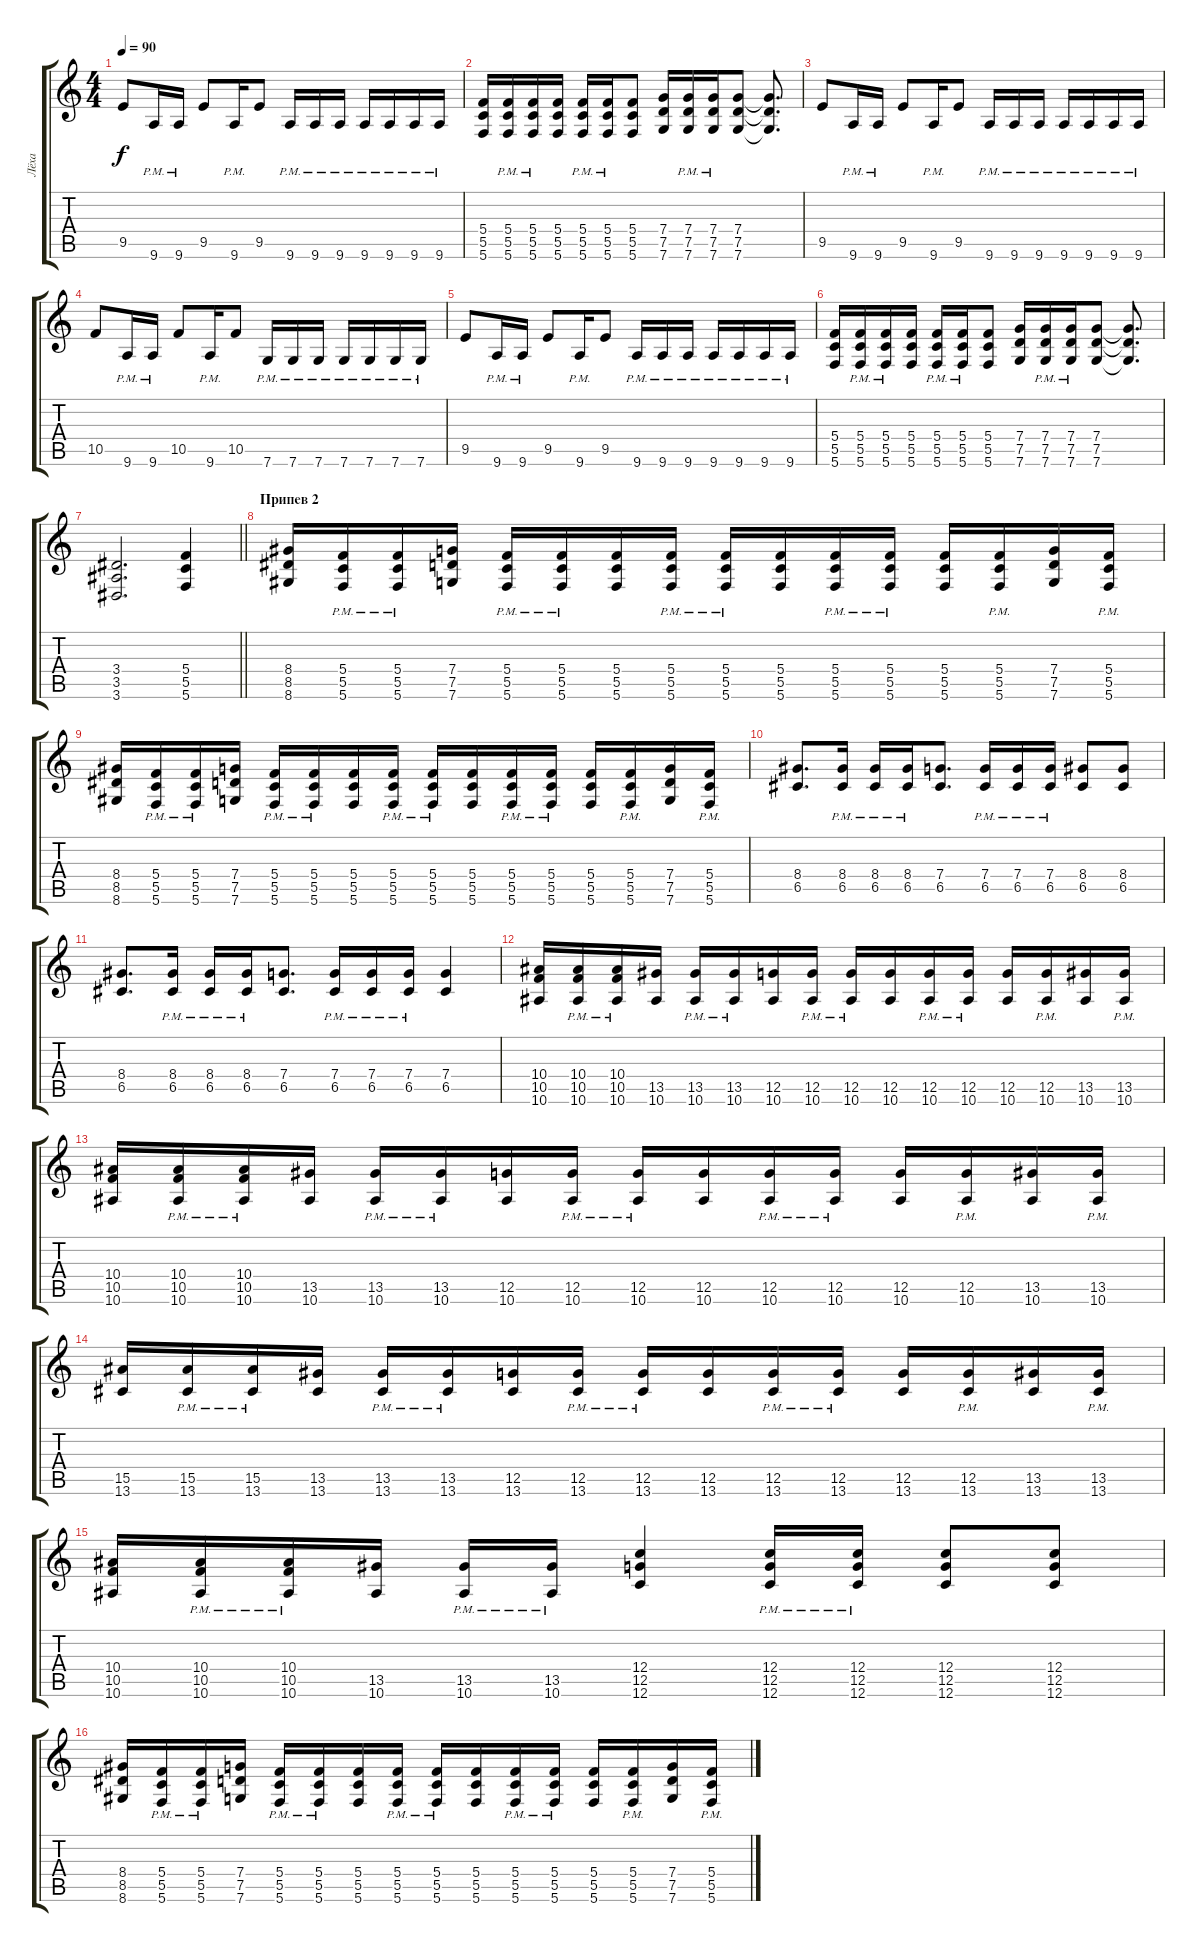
\track ("Лёха" "Лёха") {instrument distortionguitar}
\staff {score tabs}
\tuning (D4 A3 F3 C3 G2 C2) {hide}
\ts (4 4)
\tempo 90
\clef g2
\ks c
9.5.8{dy f} 9.6{pm}.16 9.6{pm}.16 9.5.8 9.6{pm}.16 9.5.8 9.6{pm}.16 9.6{pm}.16 9.6{pm}.16 9.6{pm}.16 9.6{pm}.16 9.6{pm}.16 9.6{pm}.16 |
(5.4 5.5 5.6).16 (5.4{pm} 5.5{pm} 5.6{pm}).16 (5.4{pm} 5.5{pm} 5.6{pm}).16 (5.4 5.5 5.6).16 (5.4{pm} 5.5{pm} 5.6{pm}).16 (5.4{pm} 5.5{pm} 5.6{pm}).16 (5.4 5.5 5.6).8 (7.4 7.5 7.6).16 (7.4{pm} 7.5{pm} 7.6{pm}).16 (7.4{pm} 7.5{pm} 7.6{pm}).16 (7.4 7.5 7.6).8 (7.4{t} 7.5{t} 7.6{t}).8{d} |
9.5.8 9.6{pm}.16 9.6{pm}.16 9.5.8 9.6{pm}.16 9.5.8 9.6{pm}.16 9.6{pm}.16 9.6{pm}.16 9.6{pm}.16 9.6{pm}.16 9.6{pm}.16 9.6{pm}.16 |
10.5.8 9.6{pm}.16 9.6{pm}.16 10.5.8 9.6{pm}.16 10.5.8 7.6{pm}.16 7.6{pm}.16 7.6{pm}.16 7.6{pm}.16 7.6{pm}.16 7.6{pm}.16 7.6{pm}.16 |
9.5.8 9.6{pm}.16 9.6{pm}.16 9.5.8 9.6{pm}.16 9.5.8 9.6{pm}.16 9.6{pm}.16 9.6{pm}.16 9.6{pm}.16 9.6{pm}.16 9.6{pm}.16 9.6{pm}.16 |
(5.4 5.5 5.6).16 (5.4{pm} 5.5{pm} 5.6{pm}).16 (5.4{pm} 5.5{pm} 5.6{pm}).16 (5.4 5.5 5.6).16 (5.4{pm} 5.5{pm} 5.6{pm}).16 (5.4{pm} 5.5{pm} 5.6{pm}).16 (5.4 5.5 5.6).8 (7.4 7.5 7.6).16 (7.4{pm} 7.5{pm} 7.6{pm}).16 (7.4{pm} 7.5{pm} 7.6{pm}).16 (7.4 7.5 7.6).8 (7.4{t} 7.5{t} 7.6{t}).8{d} |
\barLineRight lightlight
(3.4 3.5 3.6).2{d} (5.4 5.5 5.6).4 |
\section ("" "Припев 2")
(8.4 8.5 8.6).16 (5.4{pm} 5.5{pm} 5.6{pm}).16 (5.4{pm} 5.5{pm} 5.6{pm}).16 (7.4 7.5 7.6).16 (5.4{pm} 5.5{pm} 5.6{pm}).16 (5.4{pm} 5.5{pm} 5.6{pm}).16 (5.4 5.5 5.6).16 (5.4{pm} 5.5{pm} 5.6{pm}).16 (5.4{pm} 5.5{pm} 5.6{pm}).16 (5.4 5.5 5.6).16 (5.4{pm} 5.5{pm} 5.6{pm}).16 (5.4{pm} 5.5{pm} 5.6{pm}).16 (5.4 5.5 5.6).16 (5.4{pm} 5.5{pm} 5.6{pm}).16 (7.4 7.5 7.6).16 (5.4{pm} 5.5{pm} 5.6{pm}).16 |
(8.4 8.5 8.6).16 (5.4{pm} 5.5{pm} 5.6{pm}).16 (5.4{pm} 5.5{pm} 5.6{pm}).16 (7.4 7.5 7.6).16 (5.4{pm} 5.5{pm} 5.6{pm}).16 (5.4{pm} 5.5{pm} 5.6{pm}).16 (5.4 5.5 5.6).16 (5.4{pm} 5.5{pm} 5.6{pm}).16 (5.4{pm} 5.5{pm} 5.6{pm}).16 (5.4 5.5 5.6).16 (5.4{pm} 5.5{pm} 5.6{pm}).16 (5.4{pm} 5.5{pm} 5.6{pm}).16 (5.4 5.5 5.6).16 (5.4{pm} 5.5{pm} 5.6{pm}).16 (7.4 7.5 7.6).16 (5.4{pm} 5.5{pm} 5.6{pm}).16 |
(8.4 6.5).8{d} (8.4{pm} 6.5{pm}).16 (8.4{pm} 6.5{pm}).16 (8.4{pm} 6.5{pm}).16 (7.4 6.5).8{d} (7.4{pm} 6.5{pm}).16 (7.4{pm} 6.5{pm}).16 (7.4{pm} 6.5{pm}).16 (8.4 6.5).8 (8.4 6.5).8 |
(8.4 6.5).8{d} (8.4{pm} 6.5{pm}).16 (8.4{pm} 6.5{pm}).16 (8.4{pm} 6.5{pm}).16 (7.4 6.5).8{d} (7.4{pm} 6.5{pm}).16 (7.4{pm} 6.5{pm}).16 (7.4{pm} 6.5{pm}).16 (7.4 6.5).4 |
(10.4 10.5 10.6).16 (10.4{pm} 10.5{pm} 10.6{pm}).16 (10.4{pm} 10.5{pm} 10.6{pm}).16 (13.5 10.6).16 (13.5{pm} 10.6{pm}).16 (13.5{pm} 10.6{pm}).16 (12.5 10.6).16 (12.5{pm} 10.6{pm}).16 (12.5{pm} 10.6{pm}).16 (12.5 10.6).16 (12.5{pm} 10.6{pm}).16 (12.5{pm} 10.6{pm}).16 (12.5 10.6).16 (12.5{pm} 10.6{pm}).16 (13.5 10.6).16 (13.5{pm} 10.6{pm}).16 |
(10.4 10.5 10.6).16 (10.4{pm} 10.5{pm} 10.6{pm}).16 (10.4{pm} 10.5{pm} 10.6{pm}).16 (13.5 10.6).16 (13.5{pm} 10.6{pm}).16 (13.5{pm} 10.6{pm}).16 (12.5 10.6).16 (12.5{pm} 10.6{pm}).16 (12.5{pm} 10.6{pm}).16 (12.5 10.6).16 (12.5{pm} 10.6{pm}).16 (12.5{pm} 10.6{pm}).16 (12.5 10.6).16 (12.5{pm} 10.6{pm}).16 (13.5 10.6).16 (13.5{pm} 10.6{pm}).16 |
(15.5 13.6).16 (15.5{pm} 13.6{pm}).16 (15.5{pm} 13.6{pm}).16 (13.5 13.6).16 (13.5{pm} 13.6{pm}).16 (13.5{pm} 13.6{pm}).16 (12.5 13.6).16 (12.5{pm} 13.6{pm}).16 (12.5{pm} 13.6{pm}).16 (12.5 13.6).16 (12.5{pm} 13.6{pm}).16 (12.5{pm} 13.6{pm}).16 (12.5 13.6).16 (12.5{pm} 13.6{pm}).16 (13.5 13.6).16 (13.5{pm} 13.6{pm}).16 |
(10.4 10.5 10.6).16 (10.4{pm} 10.5{pm} 10.6{pm}).16 (10.4{pm} 10.5{pm} 10.6{pm}).16 (13.5 10.6).16 (13.5{pm} 10.6{pm}).16 (13.5{pm} 10.6{pm}).16 (12.4 12.5 12.6).4 (12.4{pm} 12.5{pm} 12.6{pm}).16 (12.4{pm} 12.5{pm} 12.6{pm}).16 (12.4 12.5 12.6).8 (12.4 12.5 12.6).8 |
(8.4 8.5 8.6).16 (5.4{pm} 5.5{pm} 5.6{pm}).16 (5.4{pm} 5.5{pm} 5.6{pm}).16 (7.4 7.5 7.6).16 (5.4{pm} 5.5{pm} 5.6{pm}).16 (5.4{pm} 5.5{pm} 5.6{pm}).16 (5.4 5.5 5.6).16 (5.4{pm} 5.5{pm} 5.6{pm}).16 (5.4{pm} 5.5{pm} 5.6{pm}).16 (5.4 5.5 5.6).16 (5.4{pm} 5.5{pm} 5.6{pm}).16 (5.4{pm} 5.5{pm} 5.6{pm}).16 (5.4 5.5 5.6).16 (5.4{pm} 5.5{pm} 5.6{pm}).16 (7.4 7.5 7.6).16 (5.4{pm} 5.5{pm} 5.6{pm}).16
